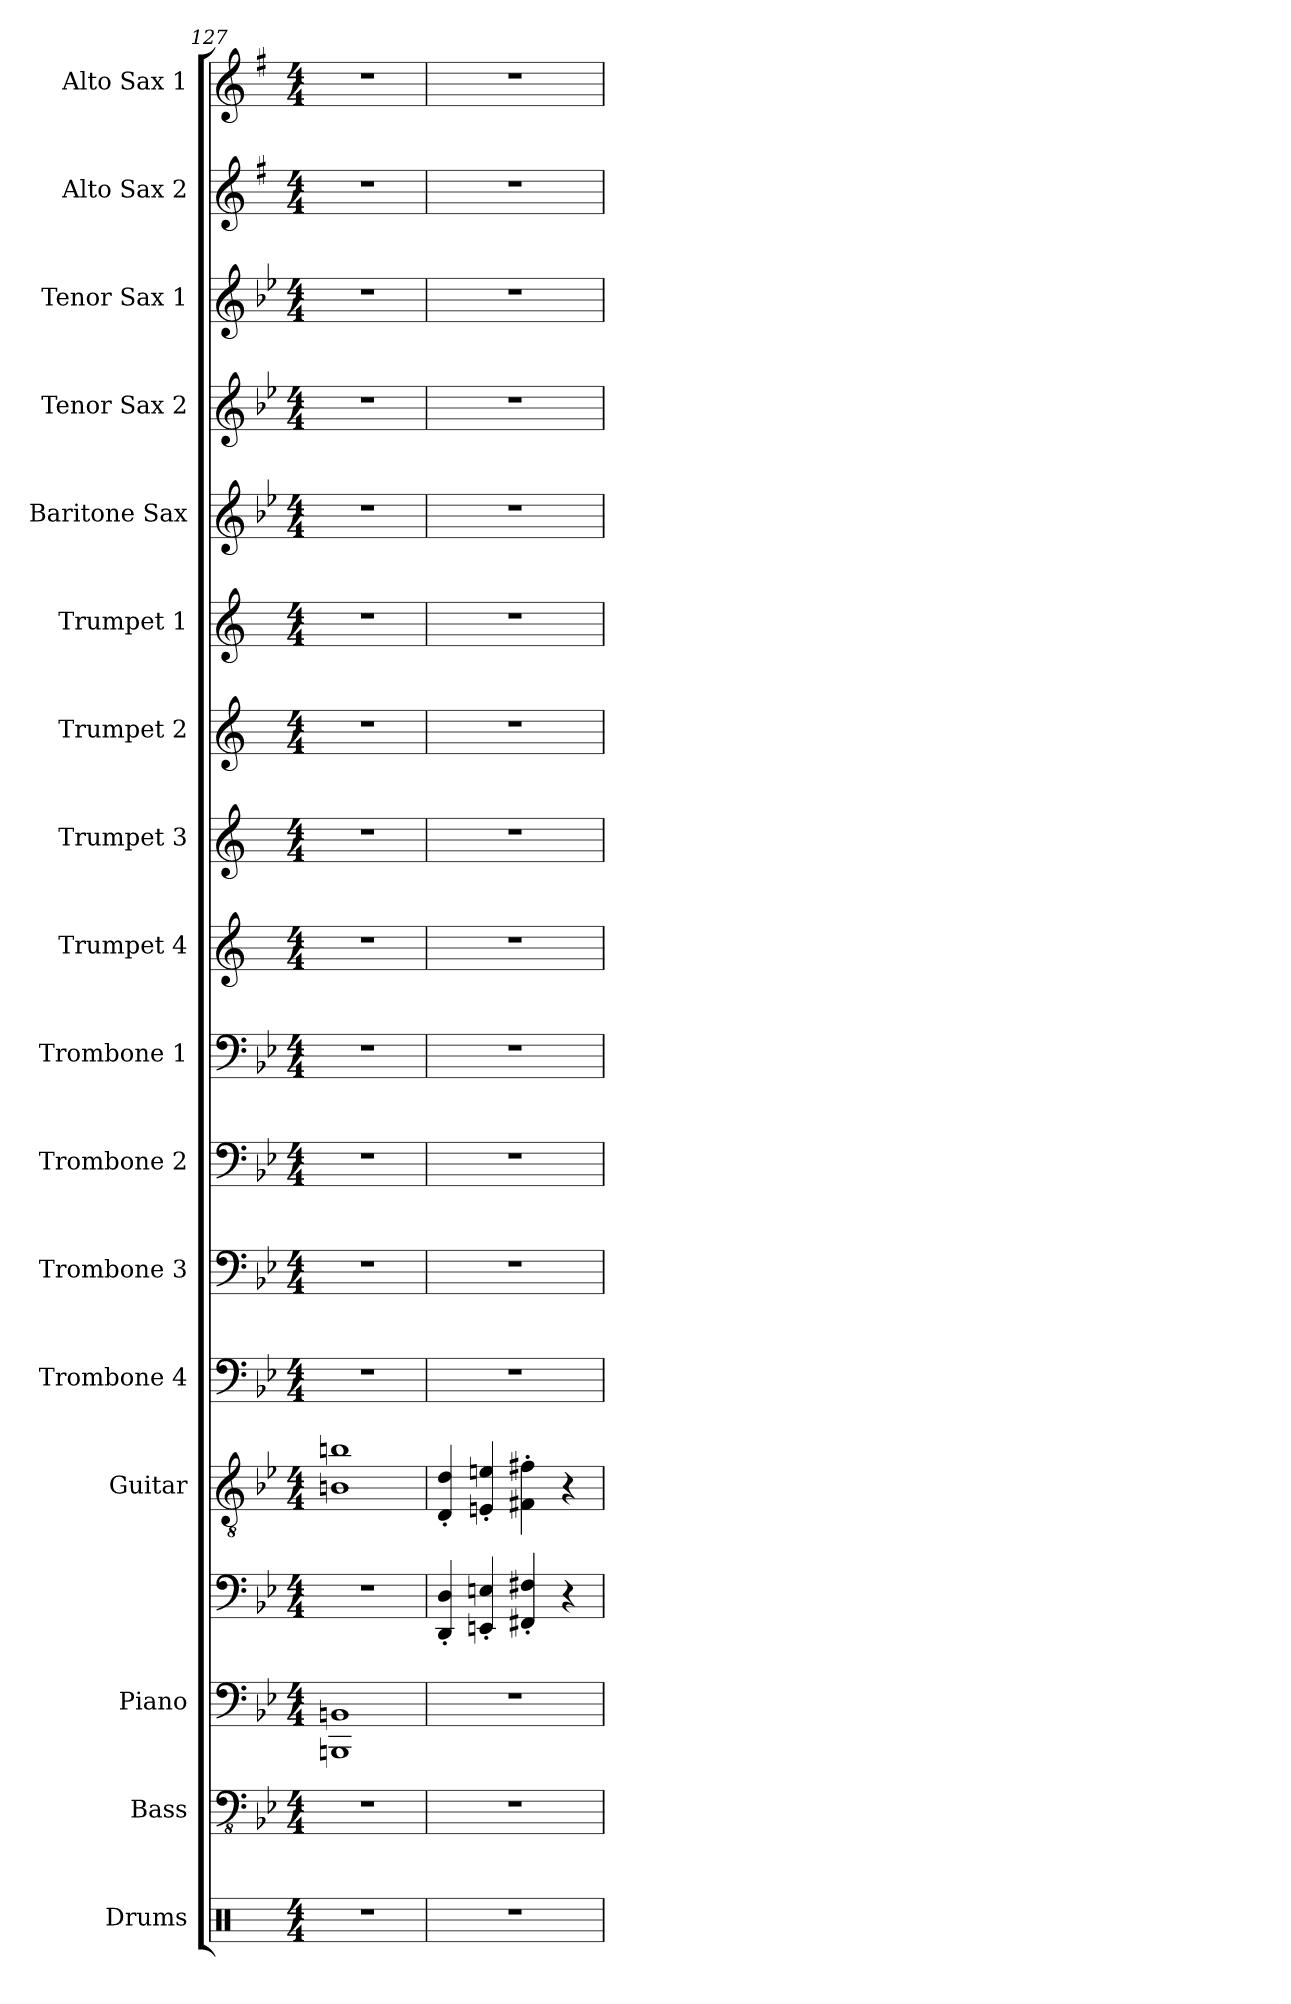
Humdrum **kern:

**kern	**kern	**kern	**kern	**kern	**kern	**kern	**kern	**kern	**kern	**kern	**kern	**kern	**kern	**kern	**kern	**kern	**kern
*part17	*part16	*part15	*part15	*part14	*part13	*part12	*part11	*part10	*part9	*part8	*part7	*part6	*part5	*part4	*part3	*part2	*part1
*staff18	*staff17	*staff16	*staff15	*staff14	*staff13	*staff12	*staff11	*staff10	*staff9	*staff8	*staff7	*staff6	*staff5	*staff4	*staff3	*staff2	*staff1
*I"Drums	*I"Bass	*I"Piano	*	*I"Guitar	*I"Trombone 4	*I"Trombone 3	*I"Trombone 2	*I"Trombone 1	*I"Trumpet 4	*I"Trumpet 3	*I"Trumpet 2	*I"Trumpet 1	*I"Baritone Sax	*I"Tenor Sax 2	*I"Tenor Sax 1	*I"Alto Sax 2	*I"Alto Sax 1
*I'Drums	*I'Bass	*I'Piano	*	*I'Gtr.	*I'Tbn. 4	*I'Tbn. 3	*I'Tbn. 2	*I'Tbn. 1	*I'Tpt. 4	*I'Tpt. 3	*I'Tpt. 2	*I'Tpt. 1	*I'Bari	*I'Tenor 2	*I'Tenor 1	*I'Alto 2	*I'Alto 1
*clefX	*clefFv4	*clefF4	*clefF4	*clefGv2	*clefF4	*clefF4	*clefF4	*clefF4	*clefG2	*clefG2	*clefG2	*clefG2	*clefG2	*clefG2	*clefG2	*clefG2	*clefG2
*	*	*	*	*	*	*	*	*	*ITrd1c2	*ITrd1c2	*ITrd1c2	*ITrd1c2	*ITrd12c21	*ITrd8c14	*ITrd8c14	*ITrd5c9	*ITrd5c9
*k[]	*k[b-e-]	*k[b-e-]	*k[b-e-]	*k[b-e-]	*k[b-e-]	*k[b-e-]	*k[b-e-]	*k[b-e-]	*k[b-e-]	*k[b-e-]	*k[b-e-]	*k[b-e-]	*k[b-e-]	*k[b-e-]	*k[b-e-]	*k[b-e-]	*k[b-e-]
*M4/4	*M4/4	*M4/4	*M4/4	*M4/4	*M4/4	*M4/4	*M4/4	*M4/4	*M4/4	*M4/4	*M4/4	*M4/4	*M4/4	*M4/4	*M4/4	*M4/4	*M4/4
=127	=127	=127	=127	=127	=127	=127	=127	=127	=127	=127	=127	=127	=127	=127	=127	=127	=127
1r	1r	1BBBn 1BBn	1r	1Bn 1bn	1r	1r	1r	1r	1r	1r	1r	1r	1r	1r	1r	1r	1r
=128	=128	=128	=128	=128	=128	=128	=128	=128	=128	=128	=128	=128	=128	=128	=128	=128	=128
1r	1r	1r	4DD/' 4D/'	4D/' 4d/'	1r	1r	1r	1r	1r	1r	1r	1r	1r	1r	1r	1r	1r
.	.	.	4EEn/' 4En/'	4En/' 4en/'	.	.	.	.	.	.	.	.	.	.	.	.	.
.	.	.	4FF#X/' 4F#X/'	4F#X\' 4f#X\'	.	.	.	.	.	.	.	.	.	.	.	.	.
.	.	.	4r	4r	.	.	.	.	.	.	.	.	.	.	.	.	.
=	=	=	=	=	=	=	=	=	=	=	=	=	=	=	=	=	=
*-	*-	*-	*-	*-	*-	*-	*-	*-	*-	*-	*-	*-	*-	*-	*-	*-	*-
